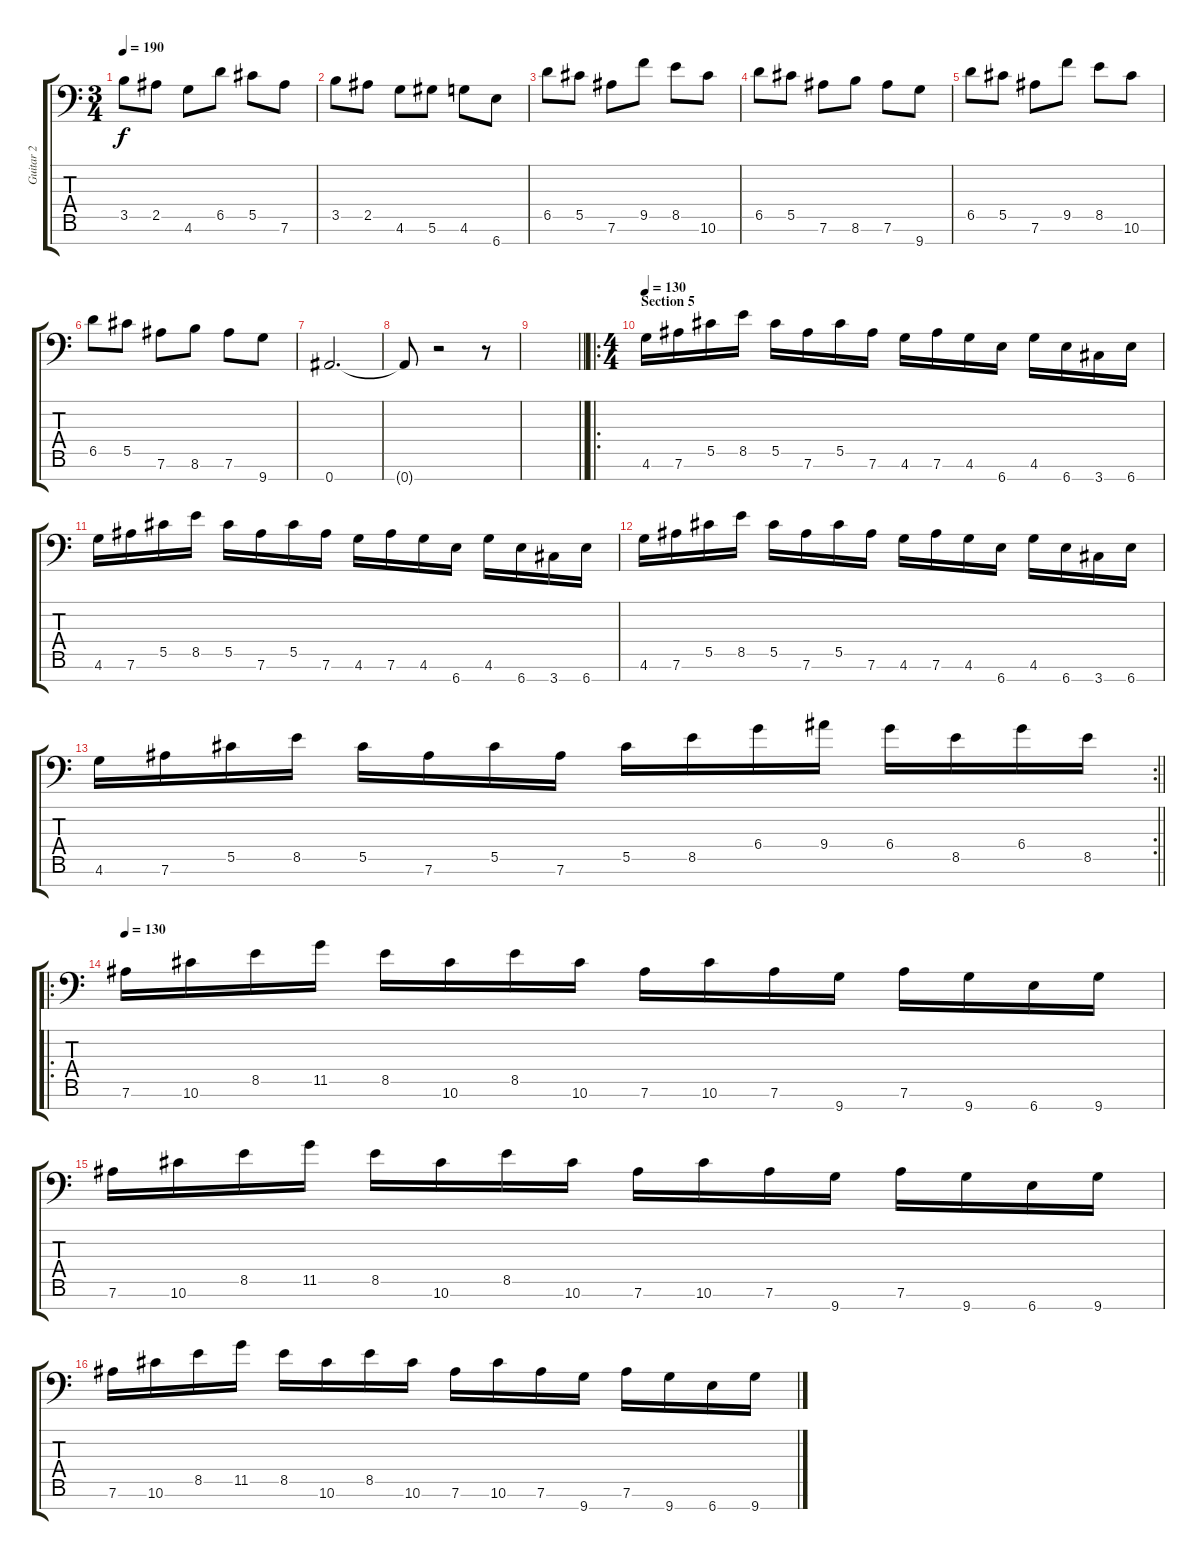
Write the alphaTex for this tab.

\track ("Guitar 2" "Guitar 2") {instrument distortionguitar}
\staff {score tabs}
\tuning (Eb4 Bb3 Gb3 Db3 Ab2 Eb2 Bb1) {hide}
\ts (3 4)
\tempo 190
\clef f4
\ks c
3.5.8{dy f} 2.5.8 4.6.8 6.5.8 5.5.8 7.6.8 |
3.5.8 2.5.8 4.6.8 5.6.8 4.6.8 6.7.8 |
6.5.8 5.5.8 7.6.8 9.5.8 8.5.8 10.6.8 |
6.5.8 5.5.8 7.6.8 8.6.8 7.6.8 9.7.8 |
6.5.8 5.5.8 7.6.8 9.5.8 8.5.8 10.6.8 |
6.5.8 5.5.8 7.6.8 8.6.8 7.6.8 9.7.8 |
0.7.2{d} |
0.7{t}.8 r.2 r.8 |
\barLineRight lightlight
|
\ro
\ts (4 4)
\section ("" "Section 5")
\tempo 130
4.6.16 7.6.16 5.5.16 8.5.16 5.5.16 7.6.16 5.5.16 7.6.16 4.6.16 7.6.16 4.6.16 6.7.16 4.6.16 6.7.16 3.7.16 6.7.16 |
4.6.16 7.6.16 5.5.16 8.5.16 5.5.16 7.6.16 5.5.16 7.6.16 4.6.16 7.6.16 4.6.16 6.7.16 4.6.16 6.7.16 3.7.16 6.7.16 |
4.6.16 7.6.16 5.5.16 8.5.16 5.5.16 7.6.16 5.5.16 7.6.16 4.6.16 7.6.16 4.6.16 6.7.16 4.6.16 6.7.16 3.7.16 6.7.16 |
\rc 2
\barLineRight lightlight
4.6.16 7.6.16 5.5.16 8.5.16 5.5.16 7.6.16 5.5.16 7.6.16 5.5.16 8.5.16 6.4.16 9.4.16 6.4.16 8.5.16 6.4.16 8.5.16 |
\ro
\tempo 130
7.6.16 10.6.16 8.5.16 11.5.16 8.5.16 10.6.16 8.5.16 10.6.16 7.6.16 10.6.16 7.6.16 9.7.16 7.6.16 9.7.16 6.7.16 9.7.16 |
7.6.16 10.6.16 8.5.16 11.5.16 8.5.16 10.6.16 8.5.16 10.6.16 7.6.16 10.6.16 7.6.16 9.7.16 7.6.16 9.7.16 6.7.16 9.7.16 |
7.6.16 10.6.16 8.5.16 11.5.16 8.5.16 10.6.16 8.5.16 10.6.16 7.6.16 10.6.16 7.6.16 9.7.16 7.6.16 9.7.16 6.7.16 9.7.16
